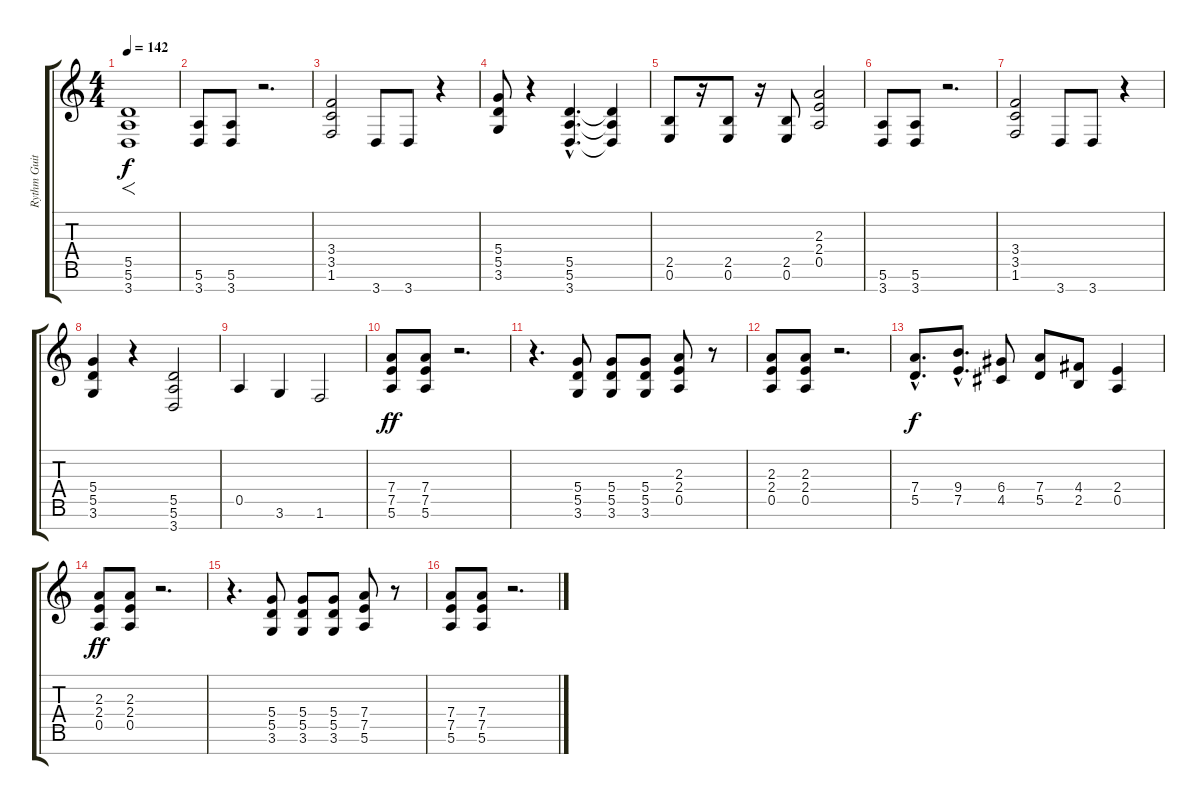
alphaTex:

\track ("Rythm Guitar" "Rythm Guit") {instrument distortionguitar}
\staff {score tabs}
\tuning (E4 B3 G3 D3 A2 E2 B1) {hide}
\ts (4 4)
\tempo 142
\clef g2
\ks c
(5.5 5.6 3.7).1{f dy f instrument distortionguitar} |
(5.6 3.7).8 (5.6 3.7).8 r.2{d} |
(3.4 3.5 1.6).2 3.7.8 3.7.8 r.4 |
(5.4 5.5 3.6).8 r.4 (5.5{hac} 5.6{hac} 3.7{hac}).4{d} (5.5{t} 5.6{t} 3.7{t}).4 |
(2.5 0.6).8 r.16 (2.5 0.6).8 r.16 (2.5 0.6).8 (2.3 2.4 0.5).2 |
(5.6 3.7).8 (5.6 3.7).8 r.2{d} |
(3.4 3.5 1.6).2 3.7.8 3.7.8 r.4 |
(5.4 5.5 3.6).4 r.4 (5.5 5.6 3.7).2 |
0.5.4 3.6.4 1.6.2 |
(7.4 7.5 5.6).8{dy ff} (7.4 7.5 5.6).8 r.2{d} |
r.4{d} (5.4 5.5 3.6).8 (5.4 5.5 3.6).8 (5.4 5.5 3.6).8 (2.3 2.4 0.5).8 r.8 |
(2.3 2.4 0.5).8 (2.3 2.4 0.5).8 r.2{d} |
(7.4{hac} 5.5{hac}).8{d dy f} (9.4{hac} 7.5{hac}).8{d} (6.4 4.5).8 (7.4 5.5).8 (4.4 2.5).8 (2.4 0.5).4 |
(2.3 2.4 0.5).8{dy ff} (2.3 2.4 0.5).8 r.2{d} |
r.4{d} (5.4 5.5 3.6).8 (5.4 5.5 3.6).8 (5.4 5.5 3.6).8 (7.4 7.5 5.6).8 r.8 |
(7.4 7.5 5.6).8 (7.4 7.5 5.6).8 r.2{d}
